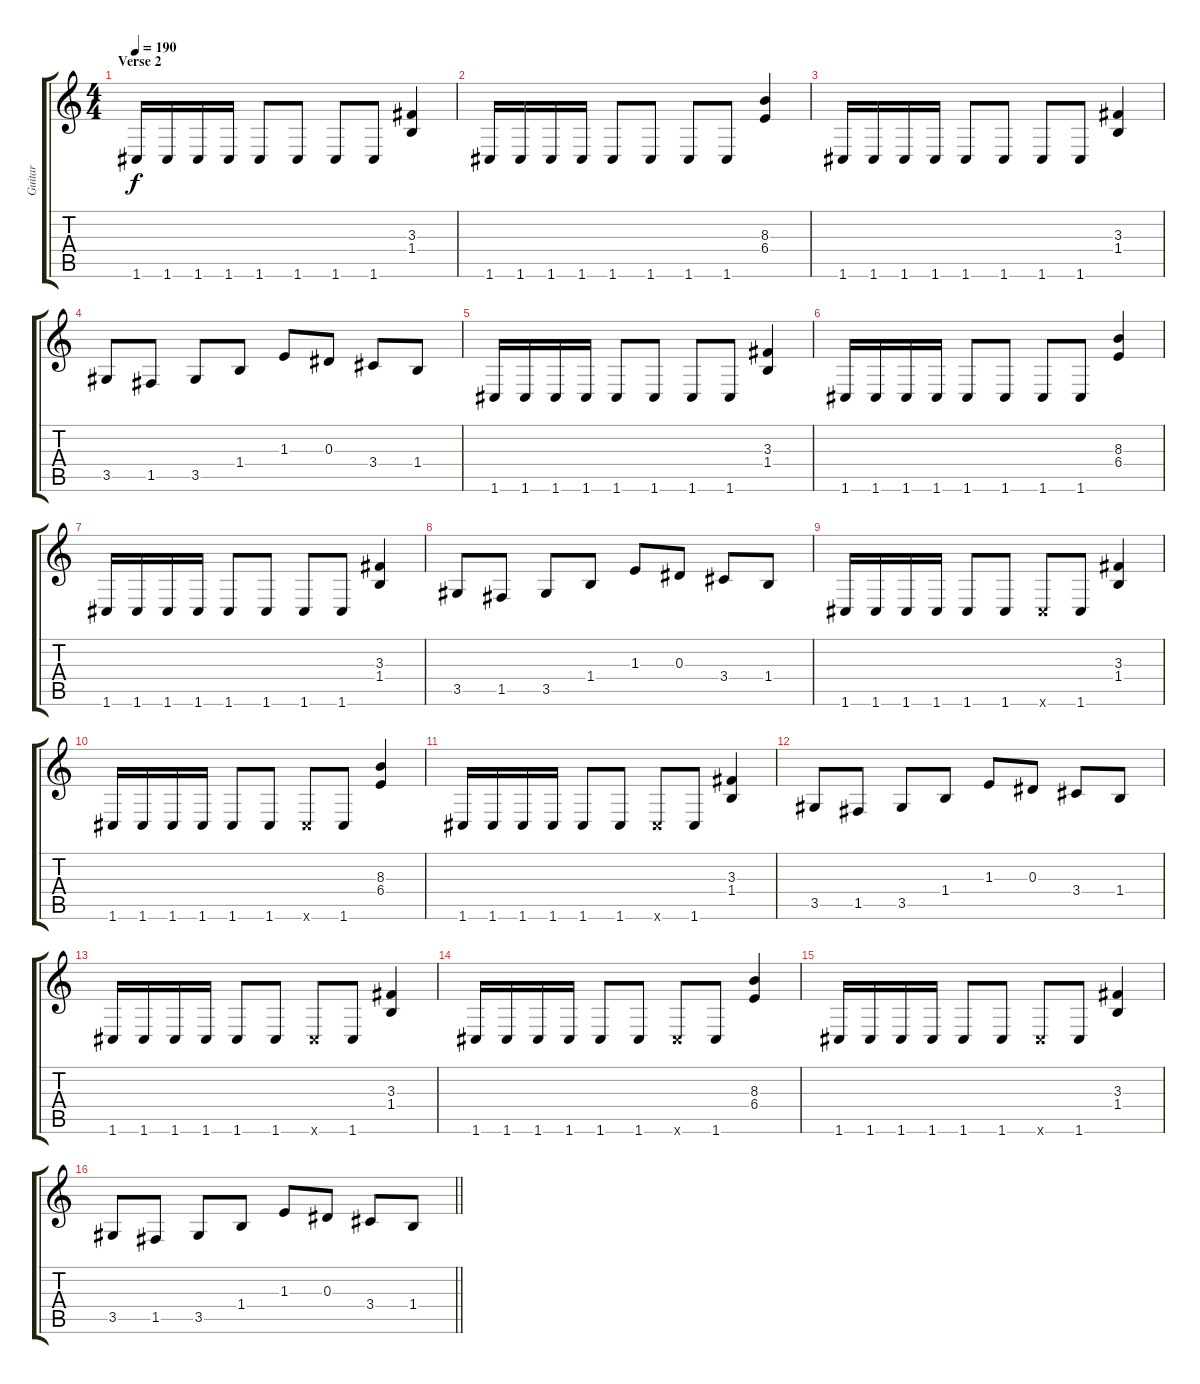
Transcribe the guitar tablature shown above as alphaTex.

\track ("Guitar" "Guitar") {instrument distortionguitar}
\staff {score tabs}
\tuning (C4 G3 Eb3 Bb2 F2 C2) {hide}
\ts (4 4)
\section ("" "Verse 2")
\tempo 190
\clef g2
\ks c
1.6.16{dy f} 1.6.16 1.6.16 1.6.16 1.6.8 1.6.8 1.6.8 1.6.8 (3.3 1.4).4 |
1.6.16 1.6.16 1.6.16 1.6.16 1.6.8 1.6.8 1.6.8 1.6.8 (8.3 6.4).4 |
1.6.16 1.6.16 1.6.16 1.6.16 1.6.8 1.6.8 1.6.8 1.6.8 (3.3 1.4).4 |
3.5.8 1.5.8 3.5.8 1.4.8 1.3.8 0.3.8 3.4.8 1.4.8 |
1.6.16 1.6.16 1.6.16 1.6.16 1.6.8 1.6.8 1.6.8 1.6.8 (3.3 1.4).4 |
1.6.16 1.6.16 1.6.16 1.6.16 1.6.8 1.6.8 1.6.8 1.6.8 (8.3 6.4).4 |
1.6.16 1.6.16 1.6.16 1.6.16 1.6.8 1.6.8 1.6.8 1.6.8 (3.3 1.4).4 |
3.5.8 1.5.8 3.5.8 1.4.8 1.3.8 0.3.8 3.4.8 1.4.8 |
1.6.16 1.6.16 1.6.16 1.6.16 1.6.8 1.6.8 1.6{x}.8 1.6.8 (3.3 1.4).4 |
1.6.16 1.6.16 1.6.16 1.6.16 1.6.8 1.6.8 1.6{x}.8 1.6.8 (8.3 6.4).4 |
1.6.16 1.6.16 1.6.16 1.6.16 1.6.8 1.6.8 1.6{x}.8 1.6.8 (3.3 1.4).4 |
3.5.8 1.5.8 3.5.8 1.4.8 1.3.8 0.3.8 3.4.8 1.4.8 |
1.6.16 1.6.16 1.6.16 1.6.16 1.6.8 1.6.8 1.6{x}.8 1.6.8 (3.3 1.4).4 |
1.6.16 1.6.16 1.6.16 1.6.16 1.6.8 1.6.8 1.6{x}.8 1.6.8 (8.3 6.4).4 |
1.6.16 1.6.16 1.6.16 1.6.16 1.6.8 1.6.8 1.6{x}.8 1.6.8 (3.3 1.4).4 |
\barLineRight lightlight
3.5.8 1.5.8 3.5.8 1.4.8 1.3.8 0.3.8 3.4.8 1.4.8
